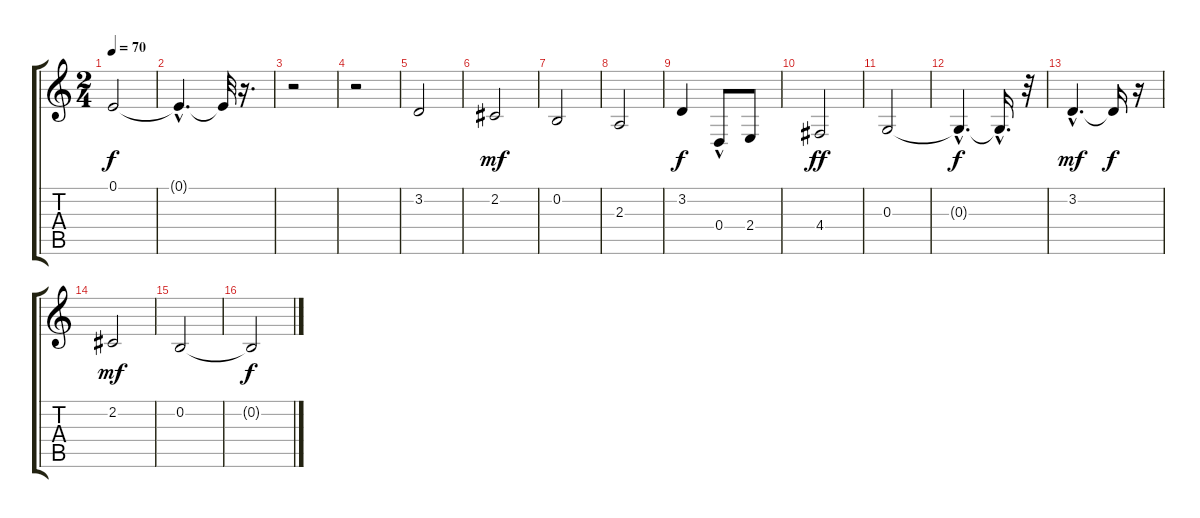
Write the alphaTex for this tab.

\track "" {instrument stringensemble1}
\staff {score tabs}
\tuning (E4 B3 G3 D3 A2 E2) {hide}
\ts (2 4)
\tempo 70
\clef g2
\ks c
0.1{t}.2{dy f} |
0.1{hac t}.4{d} 0.1{t}.32 r.16{d} |
r.2 |
r.2 |
3.2.2 |
2.2.2{dy mf} |
0.2.2 |
2.3.2 |
3.2.4{dy f} 0.4{hac}.8 2.4.8 |
4.4.2{dy ff} |
0.3.2 |
0.3{hac t}.4{d dy f} 0.3{hac t}.16{d} r.32 |
3.2{hac}.4{d dy mf} 3.2{t}.16{dy f} r.16 |
2.2.2{dy mf} |
0.2.2 |
0.2{t}.2{dy f}
